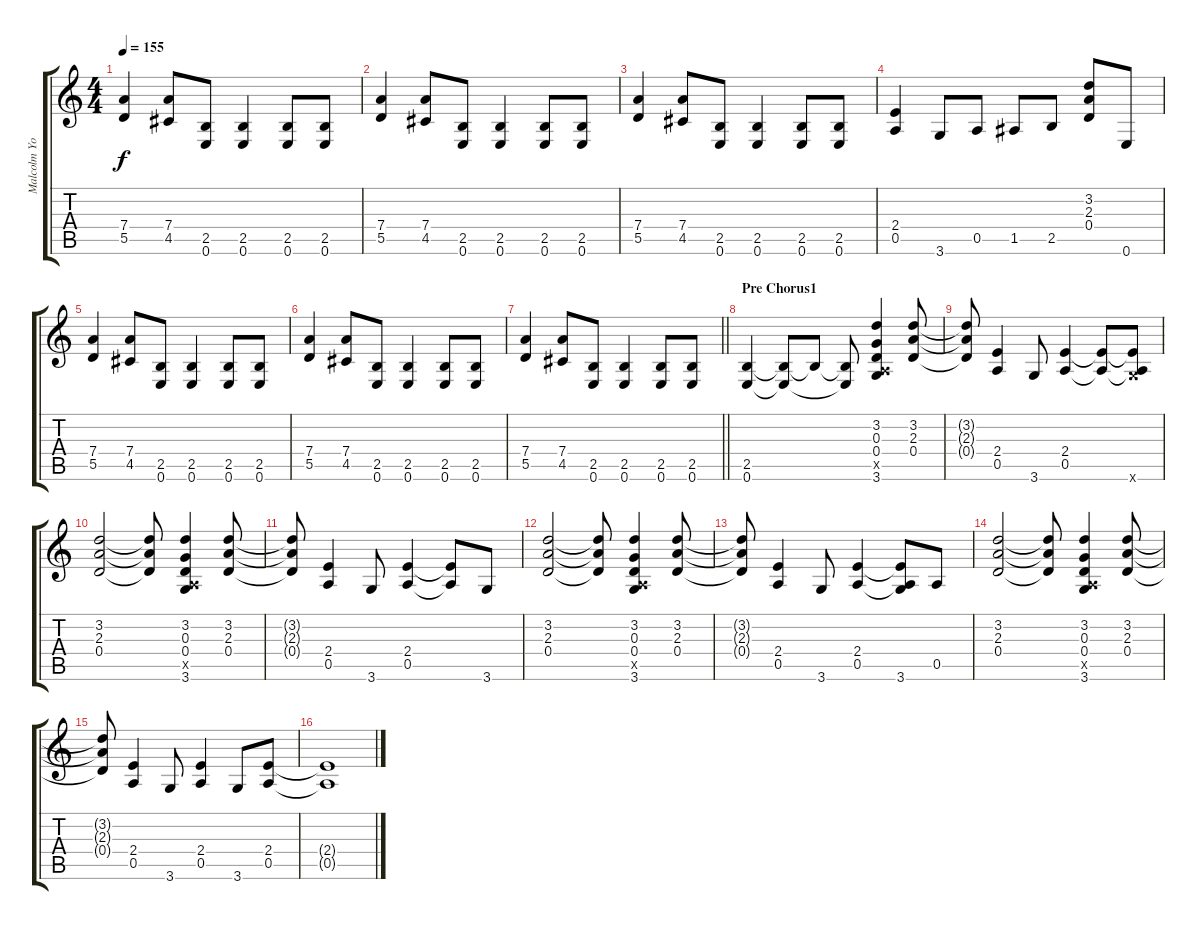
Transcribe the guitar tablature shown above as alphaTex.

\track ("Malcolm Young" "Malcolm Yo") {instrument distortionguitar}
\staff {score tabs}
\tuning (E4 B3 G3 D3 A2 E2) {hide}
\ts (4 4)
\tempo 155
\clef g2
\ks c
(7.4 5.5).4{dy f} (7.4 4.5).8 (2.5 0.6).8 (2.5 0.6).4 (2.5 0.6).8 (2.5 0.6).8 |
(7.4 5.5).4 (7.4 4.5).8 (2.5 0.6).8 (2.5 0.6).4 (2.5 0.6).8 (2.5 0.6).8 |
(7.4 5.5).4 (7.4 4.5).8 (2.5 0.6).8 (2.5 0.6).4 (2.5 0.6).8 (2.5 0.6).8 |
(2.4 0.5).4 3.6.8 0.5.8 1.5.8 2.5.8 (3.2 2.3 0.4).8 0.6.8 |
(7.4 5.5).4 (7.4 4.5).8 (2.5 0.6).8 (2.5 0.6).4 (2.5 0.6).8 (2.5 0.6).8 |
(7.4 5.5).4 (7.4 4.5).8 (2.5 0.6).8 (2.5 0.6).4 (2.5 0.6).8 (2.5 0.6).8 |
\barLineRight lightlight
(7.4 5.5).4 (7.4 4.5).8 (2.5 0.6).8 (2.5 0.6).4 (2.5 0.6).8 (2.5 0.6).8 |
\section ("" "Pre Chorus1")
(2.5 0.6).4 (2.5{t} 0.6{t}).8 2.5{t}.8 (2.5{t} 0.6{t}).8 (3.2 0.3 0.4 0.5{x} 3.6).4 (3.2 2.3 0.4).8 |
(3.2{t} 2.3{t} 0.4{t}).8 (2.4 0.5).4 3.6.8 (2.4 0.5).4 (2.4{t} 0.5{t}).8 (2.4{t} 0.5{t} 3.6{x}).8 |
(3.2 2.3 0.4).2 (3.2{t} 2.3{t} 0.4{t}).8 (3.2 0.3 0.4 0.5{x} 3.6).4 (3.2 2.3 0.4).8 |
(3.2{t} 2.3{t} 0.4{t}).8 (2.4 0.5).4 3.6.8 (2.4 0.5).4 (2.4{t} 0.5{t}).8 3.6.8 |
(3.2 2.3 0.4).2 (3.2{t} 2.3{t} 0.4{t}).8 (3.2 0.3 0.4 0.5{x} 3.6).4 (3.2 2.3 0.4).8 |
(3.2{t} 2.3{t} 0.4{t}).8 (2.4 0.5).4 3.6.8 (2.4 0.5).4 (2.4{t} 0.5{t} 3.6).8 0.5.8 |
(3.2 2.3 0.4).2 (3.2{t} 2.3{t} 0.4{t}).8 (3.2 0.3 0.4 0.5{x} 3.6).4 (3.2 2.3 0.4).8 |
(3.2{t} 2.3{t} 0.4{t}).8 (2.4 0.5).4 3.6.8 (2.4 0.5).4 3.6.8 (2.4 0.5).8 |
(2.4{t} 0.5{t}).1
